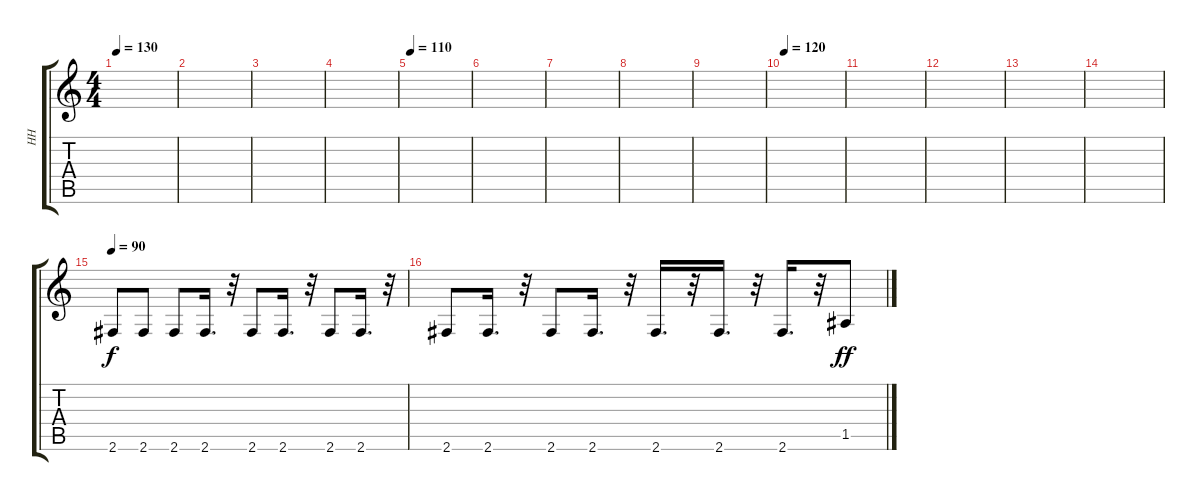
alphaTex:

\track ("HH" "HH") {instrument acousticguitarsteel}
\staff {score tabs}
\tuning (E4 B3 G3 D3 A2 E2) {hide}
\ts (4 4)
\tempo 130
\clef g2
\ks c
|
|
|
|
\tempo 110
|
|
|
|
|
\tempo 120
|
|
|
|
|
\tempo 90
2.6.8 2.6.8{dy f} 2.6.8 2.6.16{d} r.32 2.6.8 2.6.16{d} r.32 2.6.8 2.6.16{d} r.32 |
2.6.8 2.6.16{d} r.32 2.6.8 2.6.16{d} r.32 2.6.16{d} r.32 2.6.16{d} r.32 2.6.16{d} r.32 1.5.8{dy ff}
